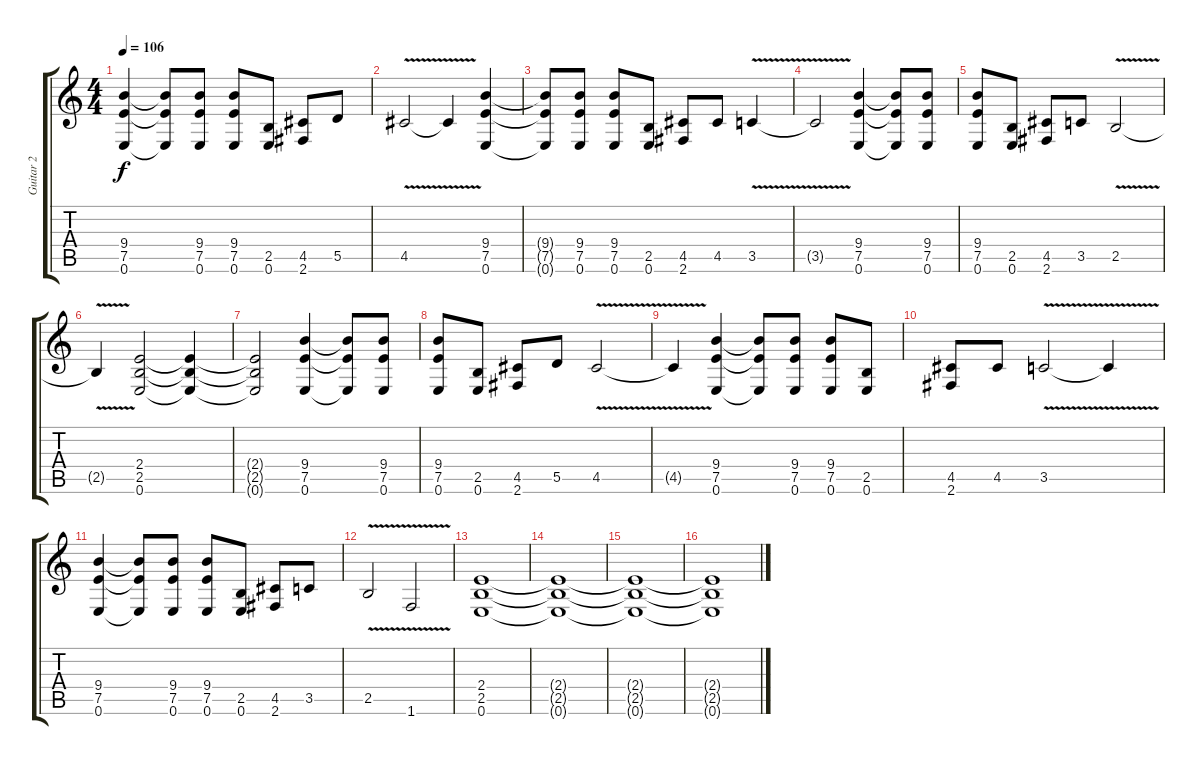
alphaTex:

\track ("Guitar 2" "Guitar 2") {instrument overdrivenguitar}
\staff {score tabs}
\tuning (E4 B3 G3 D3 A2 E2) {hide}
\ts (4 4)
\tempo 106
\clef g2
\ks c
(9.4 7.5 0.6).4{dy f} (9.4{t} 7.5{t} 0.6{t}).8 (9.4 7.5 0.6).8 (9.4 7.5 0.6).8 (2.5 0.6).8 (4.5 2.6).8 5.5.8 |
4.5{v}.2 4.5{v t}.4 (9.4 7.5 0.6).4 |
(9.4{t} 7.5{t} 0.6{t}).8 (9.4 7.5 0.6).8 (9.4 7.5 0.6).8 (2.5 0.6).8 (4.5 2.6).8 4.5.8 3.5{v}.4 |
3.5{v t}.2 (9.4 7.5 0.6).4 (9.4{t} 7.5{t} 0.6{t}).8 (9.4 7.5 0.6).8 |
(9.4 7.5 0.6).8 (2.5 0.6).8 (4.5 2.6).8 3.5.8 2.5{v}.2 |
2.5{v t}.4 (2.4 2.5 0.6).2 (2.4{t} 2.5{t} 0.6{t}).4 |
(2.4{t} 2.5{t} 0.6{t}).2 (9.4 7.5 0.6).4 (9.4{t} 7.5{t} 0.6{t}).8 (9.4 7.5 0.6).8 |
(9.4 7.5 0.6).8 (2.5 0.6).8 (4.5 2.6).8 5.5.8 4.5{v}.2 |
4.5{v t}.4 (9.4 7.5 0.6).4 (9.4{t} 7.5{t} 0.6{t}).8 (9.4 7.5 0.6).8 (9.4 7.5 0.6).8 (2.5 0.6).8 |
(4.5 2.6).8 4.5.8 3.5{v}.2 3.5{v t}.4 |
(9.4 7.5 0.6).4 (9.4{t} 7.5{t} 0.6{t}).8 (9.4 7.5 0.6).8 (9.4 7.5 0.6).8 (2.5 0.6).8 (4.5 2.6).8 3.5.8 |
2.5{v}.2 1.6{v}.2 |
(2.4 2.5 0.6).1 |
(2.4{t} 2.5{t} 0.6{t}).1{volume 14} |
(2.4{t} 2.5{t} 0.6{t}).1{volume 12} |
(2.4{t} 2.5{t} 0.6{t}).1{volume 10}
